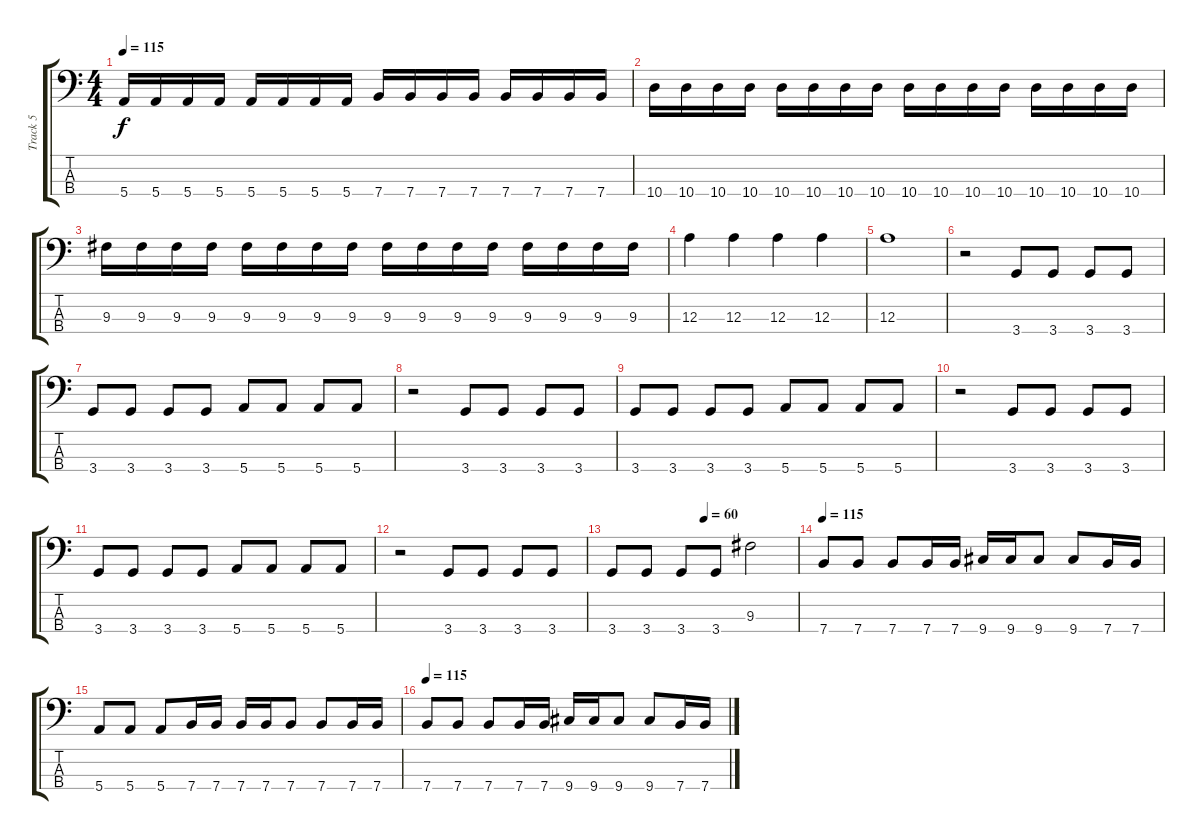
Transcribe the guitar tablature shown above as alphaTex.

\track ("Track 5" "Track 5") {instrument electricbassfinger}
\staff {score tabs}
\tuning (G2 D2 A1 E1) {hide}
\ts (4 4)
\tempo 115
\clef f4
\ks c
5.4.16{dy f} 5.4.16 5.4.16 5.4.16 5.4.16 5.4.16 5.4.16 5.4.16 7.4.16 7.4.16 7.4.16 7.4.16 7.4.16 7.4.16 7.4.16 7.4.16 |
10.4.16 10.4.16 10.4.16 10.4.16 10.4.16 10.4.16 10.4.16 10.4.16 10.4.16 10.4.16 10.4.16 10.4.16 10.4.16 10.4.16 10.4.16 10.4.16 |
9.3.16 9.3.16 9.3.16 9.3.16 9.3.16 9.3.16 9.3.16 9.3.16 9.3.16 9.3.16 9.3.16 9.3.16 9.3.16 9.3.16 9.3.16 9.3.16 |
12.3.4 12.3.4 12.3.4 12.3.4 |
12.3.1 |
r.2 3.4.8 3.4.8 3.4.8 3.4.8 |
3.4.8 3.4.8 3.4.8 3.4.8 5.4.8 5.4.8 5.4.8 5.4.8 |
r.2 3.4.8 3.4.8 3.4.8 3.4.8 |
3.4.8 3.4.8 3.4.8 3.4.8 5.4.8 5.4.8 5.4.8 5.4.8 |
r.2 3.4.8 3.4.8 3.4.8 3.4.8 |
3.4.8 3.4.8 3.4.8 3.4.8 5.4.8 5.4.8 5.4.8 5.4.8 |
r.2 3.4.8 3.4.8 3.4.8 3.4.8 |
\tempo (60 0.5)
3.4.8 3.4.8 3.4.8 3.4.8 9.3.2 |
\tempo 115
7.4.8 7.4.8 7.4.8 7.4.16 7.4.16 9.4.16 9.4.16 9.4.8 9.4.8 7.4.16 7.4.16 |
5.4.8 5.4.8 5.4.8 7.4.16 7.4.16 7.4.16 7.4.16 7.4.8 7.4.8 7.4.16 7.4.16 |
\tempo 115
7.4.8 7.4.8 7.4.8 7.4.16 7.4.16 9.4.16 9.4.16 9.4.8 9.4.8 7.4.16 7.4.16
